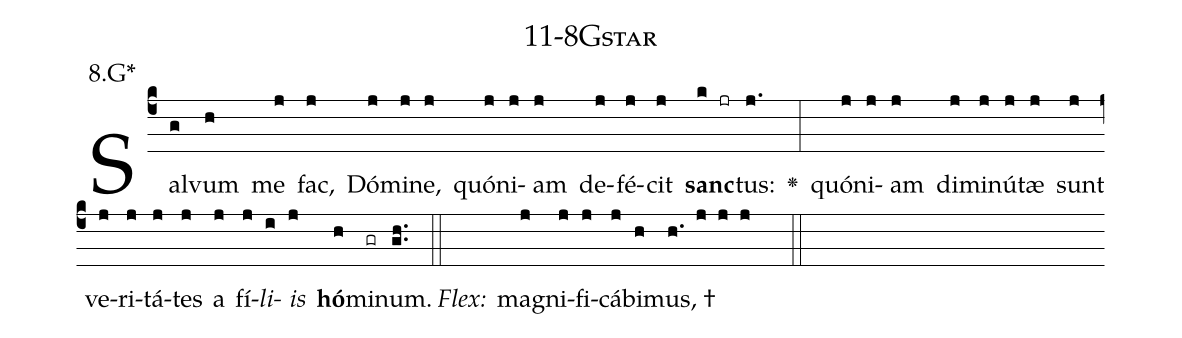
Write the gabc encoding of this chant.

name: 11-8Gstar;
annotation: 8.G*;
%%
(c4)Sal(g)vum(h) me(j) fac,(j) Dó(j)mi(j)ne,(j) quón(j)i(j)am(j) de(j)fé(j)cit(j) <b>sanc</b>(k jr)tus:(j.) <v>\greheightstar</v>(:) quón(j)i(j)am(j) di(j)mi(j)nú(j)tæ(j) sunt(j) ve(j)ri(j)tá(j)tes(j) a(j) fí(j)<i>li</i>(i)<i>is</i>(j) <b>hó</b>(h)mi(gr)num.(gh..) (::)
<i>Flex:</i>()  ma(j)gni(j)fi(j)cá(j)bi(h)mus, †(h. j j j  ::)

%E(j) u(j) o(i) u(j) a(h) e.(gh..) (::)
